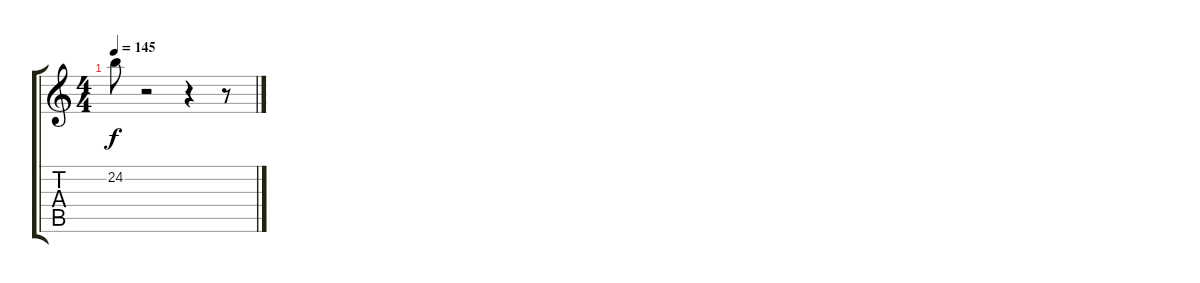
\track "" {instrument lead2sawtooth}
\staff {score tabs}
\tuning (E4 B3 G3 D3 A2 E2) {hide}
\ts (4 4)
\tempo 145
\clef g2
\ks c
24.2{t}.8{dy f} r.2 r.4 r.8
